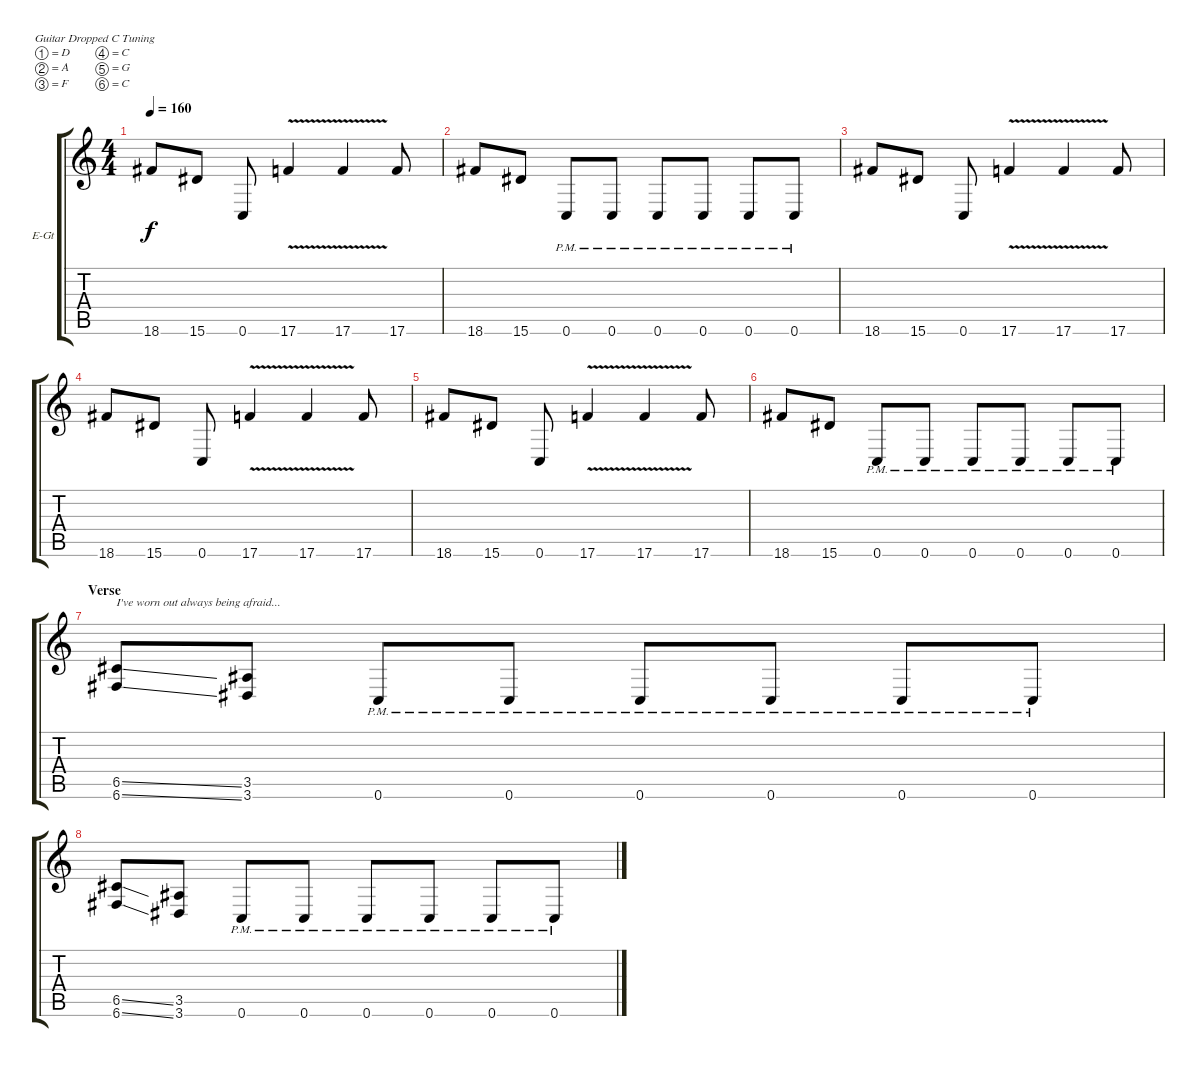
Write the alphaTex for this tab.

\bracketExtendMode groupsimilarinstruments
\firstSystemTrackNameOrientation horizontal
\otherSystemsTrackNameOrientation horizontal
\track ("James Hetfield (Rhythm)" "E-Gt") {instrument distortionguitar}
\staff {score tabs}
\tuning (D4 A3 F3 C3 G2 C2)
\ts (4 4)
\tempo 160
\clef g2
\ks c
18.6.8{dy f} 15.6.8 0.6.8 17.6{v}.4 17.6{v}.4 17.6.8 |
18.6.8 15.6.8 0.6{pm}.8 0.6{pm}.8 0.6{pm}.8 0.6{pm}.8 0.6{pm}.8 0.6{pm}.8 |
18.6.8 15.6.8 0.6.8 17.6{v}.4 17.6{v}.4 17.6.8 |
18.6.8 15.6.8 0.6.8 17.6{v}.4 17.6{v}.4 17.6.8 |
18.6.8 15.6.8 0.6.8 17.6{v}.4 17.6{v}.4 17.6.8 |
18.6.8 15.6.8 0.6{pm}.8 0.6{pm}.8 0.6{pm}.8 0.6{pm}.8 0.6{pm}.8 0.6{pm}.8 |
\section ("" "Verse")
(6.5{ss} 6.6{ss}).8{txt "I've worn out always being afraid..."} (3.5 3.6).8 0.6{pm}.8 0.6{pm}.8 0.6{pm}.8 0.6{pm}.8 0.6{pm}.8 0.6{pm}.8 |
(6.5{ss} 6.6{ss}).8 (3.5 3.6).8 0.6{pm}.8 0.6{pm}.8 0.6{pm}.8 0.6{pm}.8 0.6{pm}.8 0.6{pm}.8
